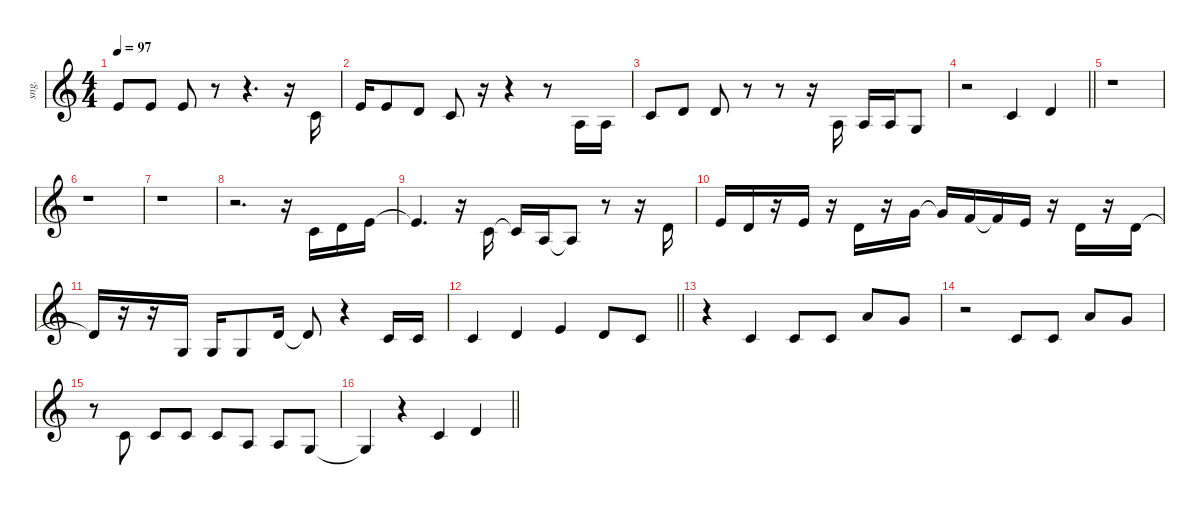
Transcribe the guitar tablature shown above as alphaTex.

\defaultSystemsLayout 4
\hideDynamics
\bracketExtendMode nobrackets
\track ("Singer" "sng.") {instrument lead6voice}
\staff {score}
\tuning (E4 B3 G3 D3 A2 E2)
\ts (4 4)
\tempo 97
\clef g2
\ks c
0.1.8{dy mf beam Up} 0.1.8{beam Up} 0.1.8{beam Up} r.8{beam Down} r.4{d beam Down} r.16{beam Down} 1.2.16{beam Up} |
0.1.16{beam Up} 0.1.8{beam Up} 3.2.8{beam Up} 1.2.8{beam Up} r.16{beam Down} r.4{beam Down} r.8{beam Down} 2.3.16{beam Up} 2.3.16{beam Up} |
1.2.8{beam Up} 3.2.8{beam Up} 3.2.8{beam Up} r.8{beam Down} r.8{beam Down} r.16{beam Down} 2.3.16{beam Up} 2.3.16{beam Up} 2.3.16{beam Up} 0.3.8{beam Up} |
\barLineRight lightlight
r.2{beam Down} 1.2.4{beam Up} 3.2.4{beam Up} |
r.1{beam Down} |
r.1{beam Down} |
r.1{beam Down} |
r.2{d beam Down} r.16{beam Down} 1.2.16{beam Up} 3.2.16{beam Up} 0.1.16{beam Up} |
0.1{t}.4{d beam Up} r.16{beam Down} 1.2.16{beam Up} 1.2{t}.16{beam Up} 2.3.16{beam Up} 2.3{t}.8{beam Up} r.8{beam Down} r.16{beam Down} 3.2.16{beam Up} |
0.1.16{beam Up} 3.2.16{beam Up} r.16{beam Up} 0.1.16{beam Up} r.16{beam Down} 3.2.16{beam Up} r.16{beam Up} 3.1.16{beam Up} 3.1{t}.16{beam Up} 1.1.16{beam Up} 1.1{t}.16{beam Up} 0.1.16{beam Up} r.16{beam Down} 3.2.16{beam Up} r.16{beam Up} 3.2.16{beam Up} |
3.2{t}.16{beam Up} r.16{beam Up} r.16{beam Up} 0.3.16{beam Up} 0.3.16{beam Up} 0.3.8{beam Up} 3.2.16{beam Up} 3.2{t}.8{beam Up} r.4{beam Down} 1.2.16{beam Up} 1.2.16{beam Up} |
\barLineRight lightlight
1.2.4{beam Up} 3.2.4{beam Up} 0.1.4{beam Up} 3.2.8{beam Up} 1.2.8{beam Up} |
r.4{beam Down} 1.2.4{beam Up} 1.2.8{beam Up} 1.2.8{beam Up} 5.1.8{beam Up} 3.1.8{beam Up} |
r.2{beam Down} 1.2.8{beam Up} 1.2.8{beam Up} 5.1.8{beam Up} 3.1.8{beam Up} |
r.8{beam Down} 1.2.8{beam Up} 1.2.8{beam Up} 1.2.8{beam Up} 1.2.8{beam Up} 2.3.8{beam Up} 2.3.8{beam Up} 0.3.8{beam Up} |
\barLineRight lightlight
0.3{t}.4{beam Up} r.4{beam Down} 1.2.4{beam Up} 3.2.4{beam Up}
